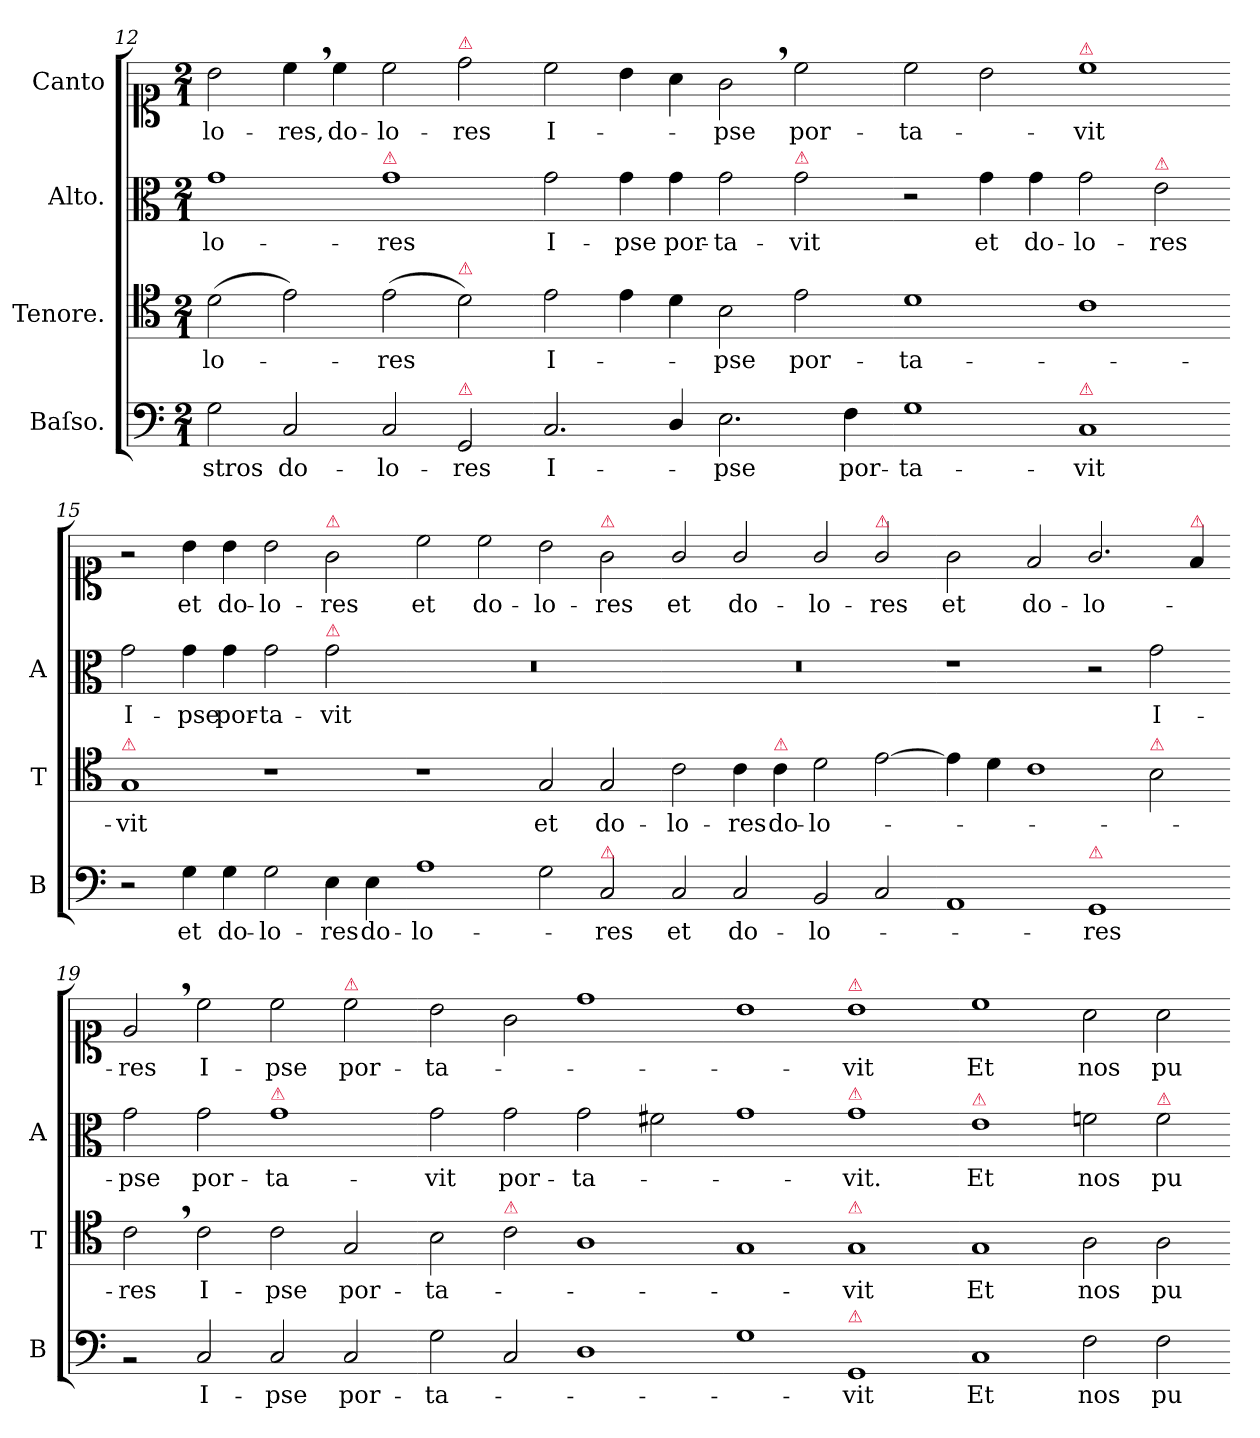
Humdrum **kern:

**kern	**text	**kern	**text	**kern	**text	**kern	**text
*part4	*part4	*part3	*part3	*part2	*part2	*part1	*part1
*staff4	*staff4	*staff3	*staff3	*staff2	*staff2	*staff1	*staff1
*I"Baſso.	*	*I"Tenore.	*	*I"Alto.	*	*I"Canto	*
*I'B	*	*I'T	*	*I'A	*	*	*
*clefF4	*	*clefC4	*	*clefC3	*	*clefC1	*
*k[]	*	*k[]	*	*k[]	*	*k[]	*
*M2/1	*	*M2/1	*	*M2/1	*	*M2/1	*
=12	=12	=12	=12	=12	=12	=12	=12
2G\	-stros	(2d\	-lo-	1g	-lo-	2b\	-lo-
2C/	do-	2e\)	.	.	.	4cc,<\	-res,
.	.	.	.	.	.	4cc\	do-
!	!	!	!	!LO:TX:a:color=crimson:t=⚠	!	!	!
2C/	-lo-	(2e\	-res	1g	-res	2cc\	-lo-
!	!	!	!	!	!	!LO:TX:a:color=crimson:t=⚠	!
!	!	!LO:TX:a:color=crimson:t=⚠	!	!	!	!	!
!LO:TX:a:color=crimson:t=⚠	!	!	!	!	!	!	!
2GG/	-res	2d\)	.	.	.	2dd\	-res
=13-	=13-	=13-	=13-	=13-	=13-	=13-	=13-
2.C/	I-	2e\	I-	2g\	I-	2cc\	I-
.	.	4e\	.	4g\	-pse	4b\	.
4D/	.	4d\	.	4g\	por-	4a\	.
2.E\	-pse	2B\	-pse	2g\	-ta-	2g,<\	-pse
!	!	!	!	!LO:TX:a:color=crimson:t=⚠	!	!	!
.	.	2e\	por-	2g\	-vit	2cc\	por-
4F\	por-	.	.	.	.	.	.
=14-	=14-	=14-	=14-	=14-	=14-	=14-	=14-
1G	-ta-	1d	-ta-	2r	.	2cc\	-ta-
.	.	.	.	4g\	et	2b\	.
.	.	.	.	4g\	do-	.	.
!	!	!	!	!	!	!LO:TX:a:color=crimson:t=⚠	!
!LO:TX:a:color=crimson:t=⚠	!	!	!	!	!	!	!
1C	-vit	1c	.	2g\	-lo-	1cc	-vit
!	!	!	!	!LO:TX:a:color=crimson:t=⚠	!	!	!
.	.	.	.	2e\	-res	.	.
=15-	=15-	=15-	=15-	=15-	=15-	=15-	=15-
!	!	!LO:TX:a:color=crimson:t=⚠	!	!	!	!	!
2r	.	1G	-vit	2g\	I-	2r	.
4G\	et	.	.	4g\	-pse	4b\	et
4G\	do-	.	.	4g\	por-	4b\	do-
2G\	-lo-	1r	.	2g\	-ta-	2b\	-lo-
!	!	!	!	!	!	!LO:TX:a:color=crimson:t=⚠	!
!	!	!	!	!LO:TX:a:color=crimson:t=⚠	!	!	!
4E\	-res	.	.	2g\	-vit	2g\	-res
4E\	do-	.	.	.	.	.	.
=16-	=16-	=16-	=16-	=16-	=16-	=16-	=16-
1A	-lo-	1r	.	0r	.	2cc\	et
.	.	.	.	.	.	2cc\	do-
2G\	.	2G/	et	.	.	2b\	-lo-
!	!	!	!	!	!	!LO:TX:a:color=crimson:t=⚠	!
!LO:TX:a:color=crimson:t=⚠	!	!	!	!	!	!	!
2C/	-res	2G/	do-	.	.	2g\	-res
=17-	=17-	=17-	=17-	=17-	=17-	=17-	=17-
!	!	!	!	!	!	!	!LO:LY:i
2C/	et	2c\	-lo-	0r	.	2g/	et
!	!	!	!	!	!	!	!LO:LY:i
2C/	do-	4c\	-res	.	.	2g/	do-
!	!	!LO:TX:a:color=crimson:t=⚠	!	!	!	!	!
.	.	4c\	do-	.	.	.	.
!	!	!	!	!	!	!	!LO:LY:i
2BB/	-lo-	2d\	-lo-	.	.	2g/	-lo-
!	!	!	!	!	!	!LO:TX:a:color=crimson:t=⚠	!
!	!	!	!	!	!	!	!LO:LY:i
2C/	.	[2e\	.	.	.	2g/	-res
=18-	=18-	=18-	=18-	=18-	=18-	=18-	=18-
1AA	.	4e\]	.	1r	.	2g\	et
.	.	4d\	.	.	.	.	.
.	.	1c	.	.	.	2f/	do-
!LO:TX:a:color=crimson:t=⚠	!	!	!	!	!	!	!
1GG	-res	.	.	2r	.	2.g/	-lo-
!	!	!LO:TX:a:color=crimson:t=⚠	!	!	!	!	!
.	.	2B\	.	2g\	I-	.	.
!	!	!	!	!	!	!LO:TX:a:color=crimson:t=⚠	!
.	.	.	.	.	.	4f/	.
=19-	=19-	=19-	=19-	=19-	=19-	=19-	=19-
2rBB	.	2c,<\	-res	2g\	-pse	2e,</	-res
2C/	I-	2c\	I-	2g\	por-	2cc\	I-
!	!	!	!	!LO:TX:a:color=crimson:t=⚠	!	!	!
2C/	-pse	2c\	-pse	1g	-ta-	2cc\	-pse
!	!	!	!	!	!	!LO:TX:a:color=crimson:t=⚠	!
2C/	por-	2G/	por-	.	.	2cc\	por-
=20-	=20-	=20-	=20-	=20-	=20-	=20-	=20-
2G\	-ta-	2B\	-ta-	2g\	-vit	2b\	-ta-
!	!	!LO:TX:a:color=crimson:t=⚠	!	!	!	!	!
2C/	.	2c\	.	2g\	por-	2g\	.
1D	.	1A	.	2g\	-ta-	1dd	.
.	.	.	.	2f#X\	.	.	.
=21-	=21-	=21-	=21-	=21-	=21-	=21-	=21-
1G	.	1G	.	1g	.	1b	.
!	!	!	!	!	!	!LO:TX:a:color=crimson:t=⚠	!
!	!	!	!	!LO:TX:a:color=crimson:t=⚠	!	!	!
!	!	!LO:TX:a:color=crimson:t=⚠	!	!	!	!	!
!LO:TX:a:color=crimson:t=⚠	!	!	!	!	!	!	!
1GG	-vit	1G	-vit	1g	-vit.	1b	-vit
=22-	=22-	=22-	=22-	=22-	=22-	=22-	=22-
!	!	!	!	!LO:TX:a:color=crimson:t=⚠	!	!	!
1C	Et	1G	Et	1e	Et	1cc	Et
2F\	nos	2A\	nos	2fn\	nos	2a\	nos
!	!	!	!	!LO:TX:a:color=crimson:t=⚠	!	!	!
2F\	pu-	2A\	pu-	2f\	pu-	2a\	pu-
=-	=-	=-	=-	=-	=-	=-	=-
*-	*-	*-	*-	*-	*-	*-	*-
